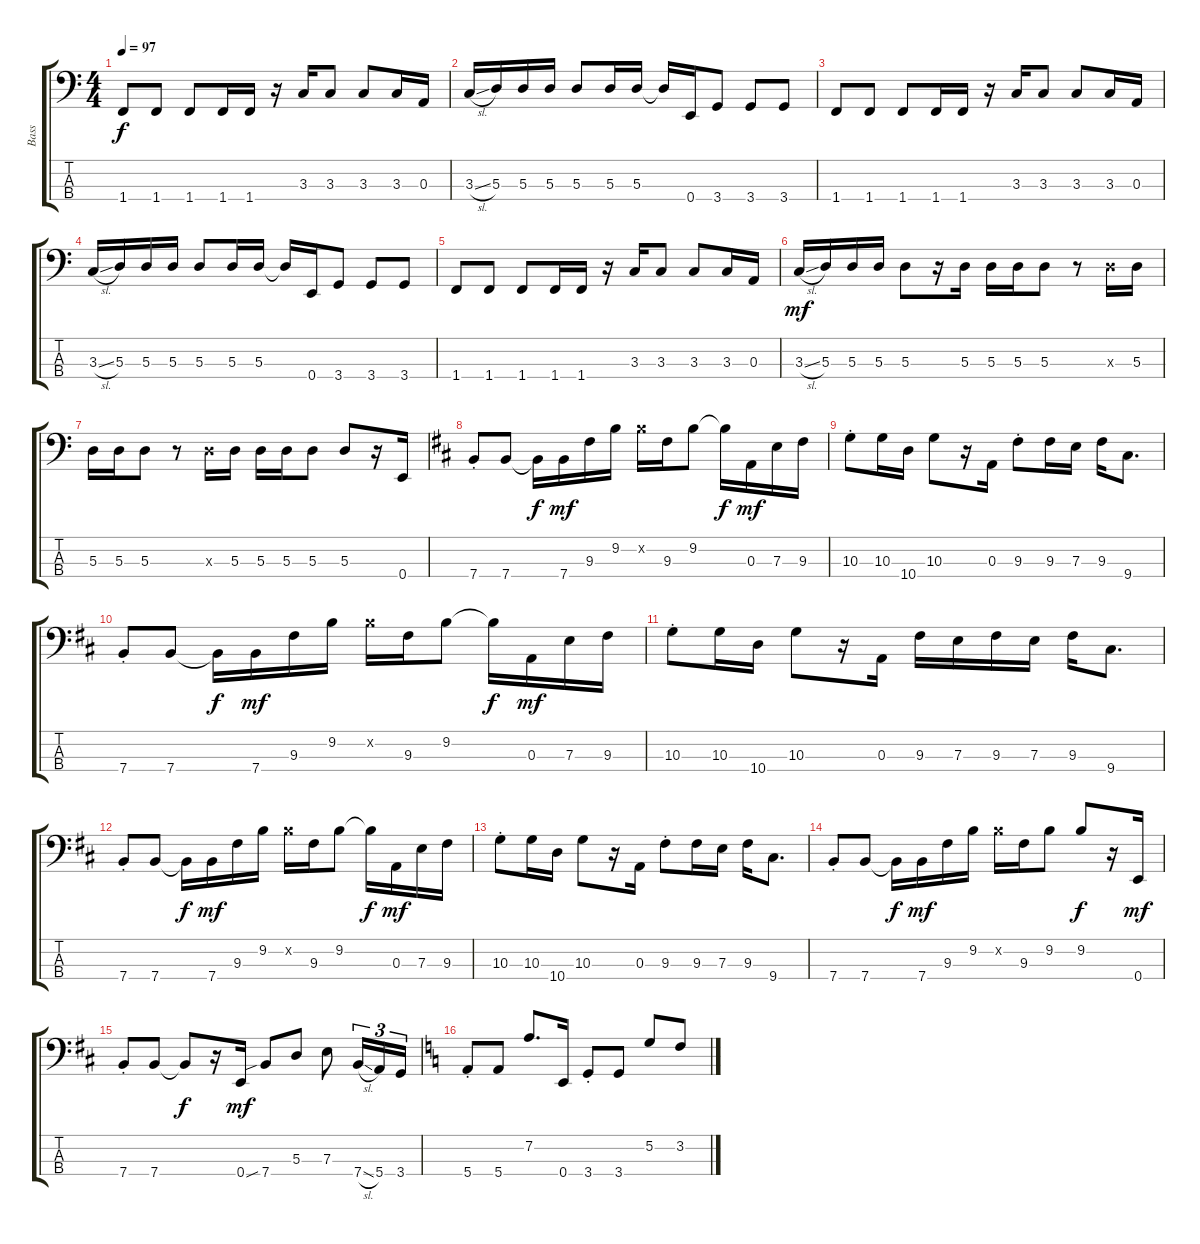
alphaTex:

\track ("Bass" "Bass") {instrument electricbassfinger}
\staff {score tabs}
\tuning (G2 D2 A1 E1) {hide}
\ts (4 4)
\tempo 97
\clef f4
\ks aminor
1.4.8{dy f} 1.4.8 1.4.8 1.4.16 1.4.16 r.16 3.3.16 3.3.8 3.3.8 3.3.16 0.3.16 |
3.3{sl}.16{beam Up} 5.3.16{beam Up} 5.3.16{beam Up} 5.3.16{beam Up} 5.3.8{beam Up} 5.3.16{beam Up} 5.3.16{beam Up} 5.3{t}.16 0.4.16 3.4.8 3.4.8 3.4.8 |
1.4.8 1.4.8 1.4.8 1.4.16 1.4.16 r.16 3.3.16 3.3.8 3.3.8 3.3.16 0.3.16 |
3.3{sl}.16{beam Up} 5.3.16{beam Up} 5.3.16{beam Up} 5.3.16{beam Up} 5.3.8{beam Up} 5.3.16{beam Up} 5.3.16{beam Up} 5.3{t}.16 0.4.16 3.4.8 3.4.8 3.4.8 |
1.4.8 1.4.8 1.4.8 1.4.16 1.4.16 r.16 3.3.16 3.3.8 3.3.8 3.3.16 0.3.16 |
3.3{sl}.16{dy mf} 5.3.16 5.3.16 5.3.16 5.3.8 r.16 5.3.16 5.3.16 5.3.16 5.3.8 r.8 5.3{x}.16 5.3.16 |
5.3.16 5.3.16 5.3.8 r.8 5.3{x}.16 5.3.16 5.3.16 5.3.16 5.3.8 5.3.8 r.16 0.4.16 |
\ks bminor
7.4{st}.8 7.4.8 7.4{t}.16{dy f} 7.4.16{dy mf} 9.3.16 9.2.16 9.2{x}.16 9.3.16 9.2.8 9.2{t}.16{dy f} 0.3.16{dy mf} 7.3.16 9.3.16 |
10.3{st}.8 10.3.16 10.4.16 10.3.8 r.16 0.3.16 9.3{st}.8 9.3.16 7.3.16 9.3.16 9.4.8{d} |
7.4{st}.8 7.4.8 7.4{t}.16{dy f} 7.4.16{dy mf} 9.3.16 9.2.16 9.2{x}.16 9.3.16 9.2.8 9.2{t}.16{dy f} 0.3.16{dy mf} 7.3.16 9.3.16 |
10.3{st}.8 10.3.16 10.4.16 10.3.8 r.16 0.3.16 9.3.16 7.3.16 9.3.16 7.3.16 9.3.16 9.4.8{d} |
7.4{st}.8 7.4.8 7.4{t}.16{dy f} 7.4.16{dy mf} 9.3.16 9.2.16 9.2{x}.16 9.3.16 9.2.8 9.2{t}.16{dy f} 0.3.16{dy mf} 7.3.16 9.3.16 |
10.3{st}.8 10.3.16 10.4.16 10.3.8 r.16 0.3.16 9.3{st}.8 9.3.16 7.3.16 9.3.16 9.4.8{d} |
7.4{st}.8 7.4.8 7.4{t}.16{dy f} 7.4.16{dy mf} 9.3.16 9.2.16 9.2{x}.16 9.3.16 9.2.8 9.2.8{dy f} r.16 0.4.16{dy mf} |
7.4{st}.8 7.4.8 7.4{t}.8{dy f} r.16 0.4.16{dy mf} 7.4{sib}.8 5.3.8 7.3.8 7.4{sl}.16{tu (3 2)} 5.4.16{tu (3 2)} 3.4.16{tu (3 2)} |
\ks aminor
5.4{st}.8 5.4.8 7.2.8{d} 0.4.16 3.4{st}.8{beam Up} 3.4.8{beam Up} 5.2.8{beam Up} 3.2.8{beam Up}
